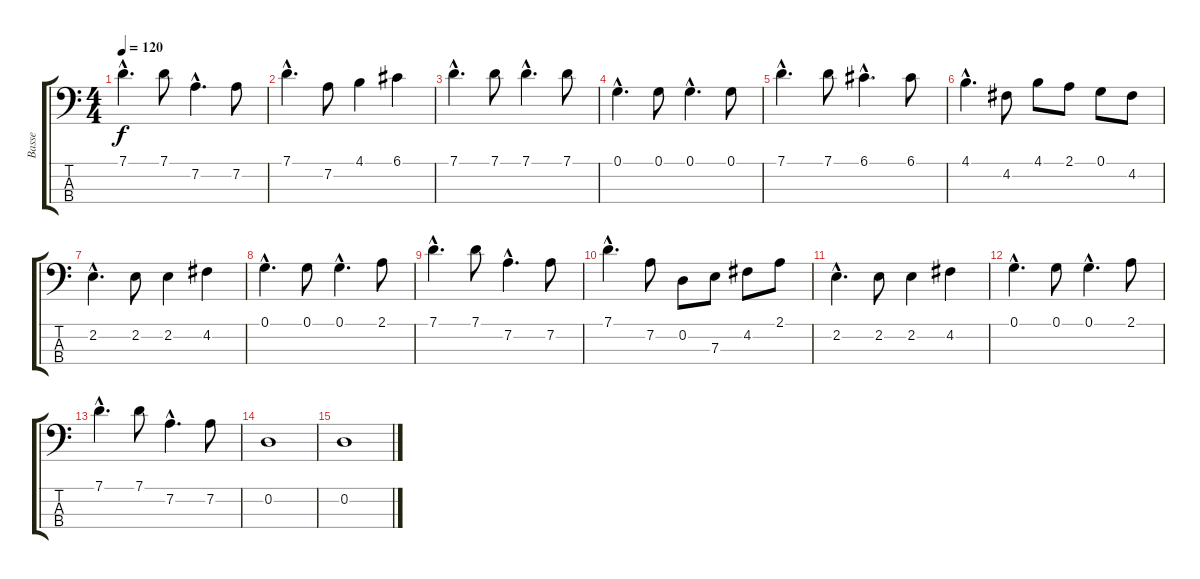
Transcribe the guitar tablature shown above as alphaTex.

\track ("Basse" "Basse") {instrument electricbassfinger}
\staff {score tabs}
\tuning (G2 D2 A1 E1) {hide}
\ts (4 4)
\tempo 120
\clef f4
\ks c
7.1{hac}.4{d dy f} 7.1.8 7.2{hac}.4{d} 7.2.8 |
7.1{hac}.4{d} 7.2.8 4.1.4 6.1.4 |
7.1{hac}.4{d} 7.1.8 7.1{hac}.4{d} 7.1.8 |
0.1{hac}.4{d} 0.1.8 0.1{hac}.4{d} 0.1.8 |
7.1{hac}.4{d} 7.1.8 6.1{hac}.4{d} 6.1.8 |
4.1{hac}.4{d} 4.2.8 4.1.8 2.1.8 0.1.8 4.2.8 |
2.2{hac}.4{d} 2.2.8 2.2.4 4.2.4 |
0.1{hac}.4{d} 0.1.8 0.1{hac}.4{d} 2.1.8 |
7.1{hac}.4{d} 7.1.8 7.2{hac}.4{d} 7.2.8 |
7.1{hac}.4{d} 7.2.8 0.2.8 7.3.8 4.2.8 2.1.8 |
2.2{hac}.4{d} 2.2.8 2.2.4 4.2.4 |
0.1{hac}.4{d} 0.1.8 0.1{hac}.4{d} 2.1.8 |
7.1{hac}.4{d} 7.1.8 7.2{hac}.4{d} 7.2.8 |
0.2.1 |
0.2.1
